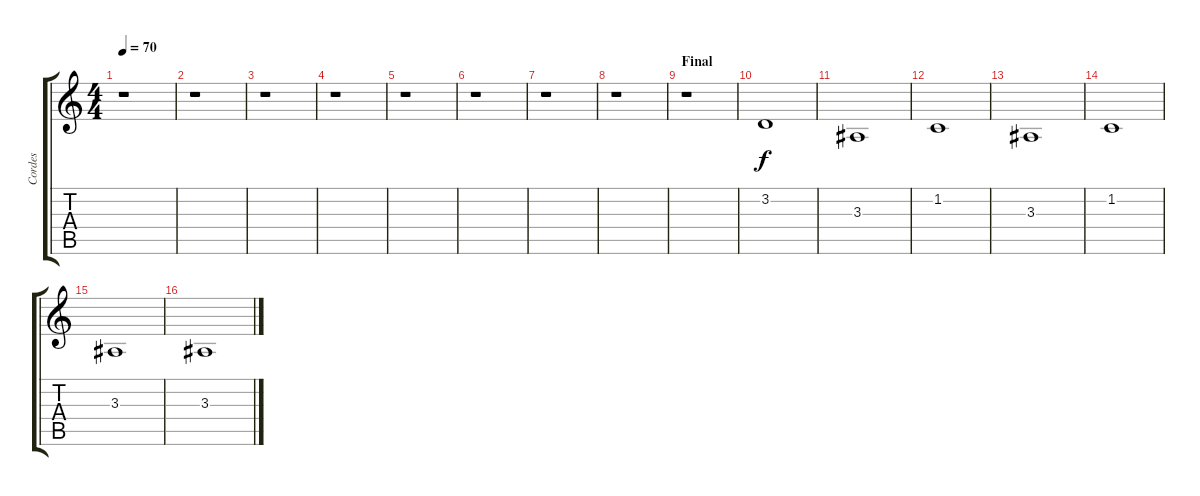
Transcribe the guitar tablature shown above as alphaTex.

\track ("Cordes" "Cordes") {instrument synthvoice}
\staff {score tabs}
\tuning (E4 B3 G3 D3 A2 E2) {hide}
\ts (4 4)
\tempo 70
\clef g2
\ks c
r.1{dy f} |
r.1 |
r.1 |
r.1 |
r.1 |
r.1 |
r.1 |
r.1 |
\section ("" "Final")
r.1 |
3.2.1 |
3.3.1 |
1.2.1 |
3.3.1 |
1.2.1 |
3.3.1 |
3.3.1
